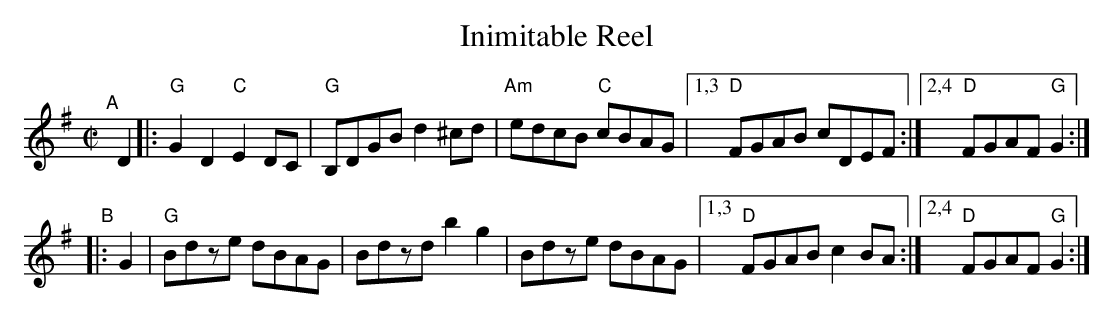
X:1
T: Inimitable Reel
M: C|
K: G
"^A"[|] D2 \
|: "G"G2D2 "C"E2DC | "G"B,DGB d2^cd | "Am"edcB "C"cBAG \
|[1,3 "D"FGAB cDEF :|[2,4 "D"FGAF "G"G2 :|
"^B"|: G2 \
| "G"Bdze dBAG | Bdzd b2g2 | Bdze dBAG \
|[1,3 "D"FGAB c2BA :|[2,4 "D"FGAF "G"G2 :|
